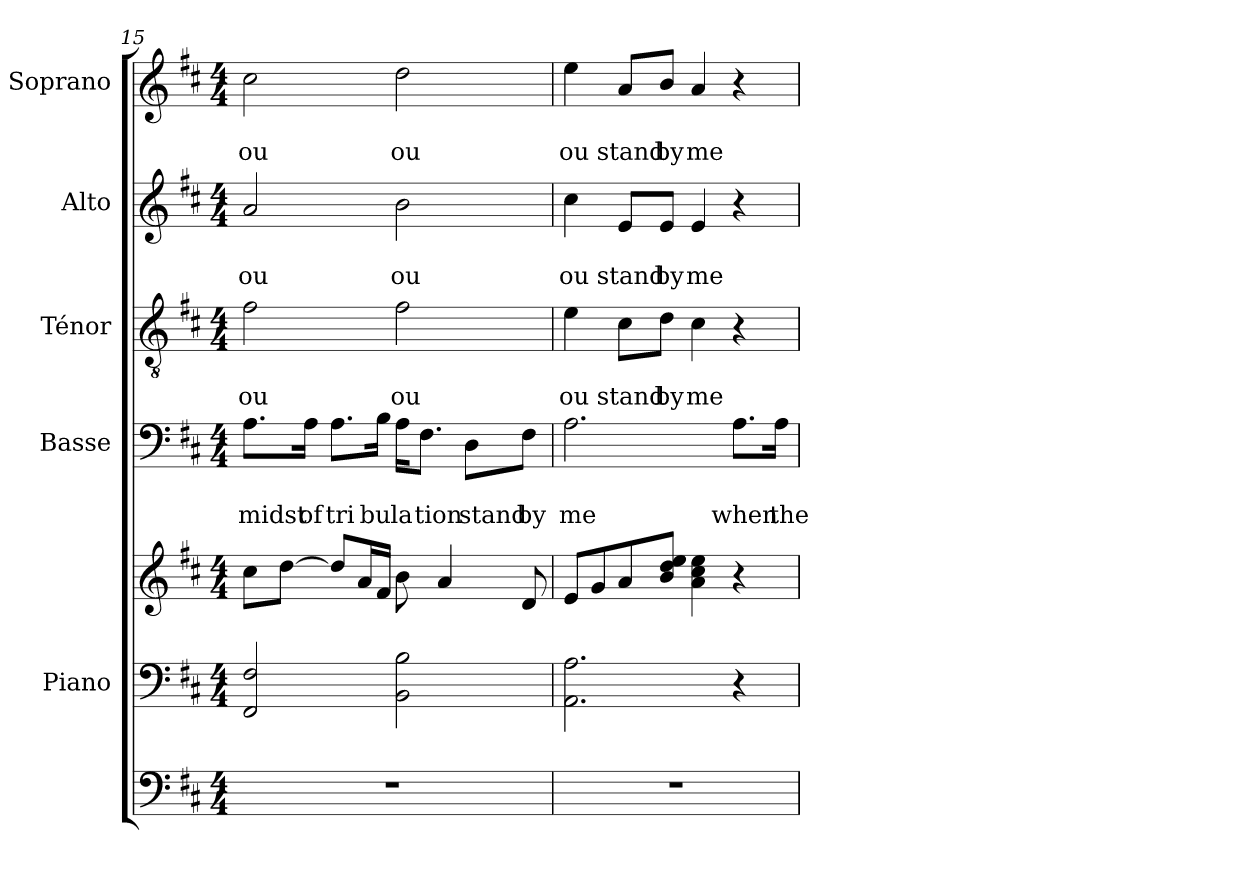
**kern	**kern	**kern	**kern	**text	**text	**kern	**text	**text	**kern	**text	**text	**kern	**text	**text
*part6	*part5	*part5	*part4	*part4	*part4	*part3	*part3	*part3	*part2	*part2	*part2	*part1	*part1	*part1
*staff7	*staff6	*staff5	*staff4	*staff4	*staff4	*staff3	*staff3	*staff3	*staff2	*staff2	*staff2	*staff1	*staff1	*staff1
*	*I"Piano	*	*I"Basse	*	*	*I"Ténor	*	*	*I"Alto	*	*	*I"Soprano	*	*
*	*I'Pno	*	*I'Ba.	*	*	*I'T	*	*	*I'A	*	*	*I'S	*	*
*clefF4	*clefF4	*clefG2	*clefF4	*	*	*clefGv2	*	*	*clefG2	*	*	*clefG2	*	*
*k[f#c#]	*k[f#c#]	*k[f#c#]	*k[f#c#]	*	*	*k[f#c#]	*	*	*k[f#c#]	*	*	*k[f#c#]	*	*
*D:	*D:	*D:	*D:	*	*	*D:	*	*	*D:	*	*	*D:	*	*
*M4/4	*M4/4	*M4/4	*M4/4	*	*	*M4/4	*	*	*M4/4	*	*	*M4/4	*	*
=15	=15	=15	=15	=15	=15	=15	=15	=15	=15	=15	=15	=15	=15	=15
!	!	!	!	!	!LO:LY:b	!	!	!	!	!	!	!	!	!
!	!	!	!	!	!	!	!	!LO:LY:b	!	!	!	!	!	!
!	!	!	!	!	!	!	!	!	!	!	!LO:LY:b	!	!	!
!	!	!	!	!	!	!	!	!	!	!	!	!	!	!LO:LY:b
1r	2FF#/ 2F#/	8cc#\L	8.A\L	.	midst	2f#\	.	ou	2a/	.	ou	2cc#\	.	ou
.	.	[8dd\J	.	.	.	.	.	.	.	.	.	.	.	.
!	!	!	!	!	!LO:LY:b	!	!	!	!	!	!	!	!	!
.	.	.	16A\Jk	.	of	.	.	.	.	.	.	.	.	.
!	!	!	!	!	!LO:LY:b	!	!	!	!	!	!	!	!	!
.	.	8dd/L]	8.A\L	.	tri	.	.	.	.	.	.	.	.	.
.	.	16a/L	.	.	.	.	.	.	.	.	.	.	.	.
!	!	!	!	!	!LO:LY:b	!	!	!	!	!	!	!	!	!
.	.	16f#/JJ	16B\Jk	.	bu	.	.	.	.	.	.	.	.	.
!	!	!	!	!	!LO:LY:b	!	!	!	!	!	!	!	!	!
!	!	!	!	!	!	!	!	!LO:LY:b	!	!	!	!	!	!
!	!	!	!	!	!	!	!	!	!	!	!LO:LY:b	!	!	!
!	!	!	!	!	!	!	!	!	!	!	!	!	!	!LO:LY:b
.	2BB\ 2B\	8b\	16A\KL	.	la	2f#\	.	ou	2b\	.	ou	2dd\	.	ou
!	!	!	!	!	!LO:LY:b	!	!	!	!	!	!	!	!	!
.	.	.	8.F#\J	.	tion	.	.	.	.	.	.	.	.	.
.	.	4a/	.	.	.	.	.	.	.	.	.	.	.	.
!	!	!	!	!	!LO:LY:b	!	!	!	!	!	!	!	!	!
.	.	.	8D\L	.	stand	.	.	.	.	.	.	.	.	.
!	!	!	!	!	!LO:LY:b	!	!	!	!	!	!	!	!	!
.	.	8d/	8F#\J	.	by	.	.	.	.	.	.	.	.	.
=16	=16	=16	=16	=16	=16	=16	=16	=16	=16	=16	=16	=16	=16	=16
!	!	!	!	!	!LO:LY:b	!	!	!	!	!	!	!	!	!
!	!	!	!	!	!	!	!	!LO:LY:b	!	!	!	!	!	!
!	!	!	!	!	!	!	!	!	!	!	!LO:LY:b	!	!	!
!	!	!	!	!	!	!	!	!	!	!	!	!	!	!LO:LY:b
1r	2.AA\ 2.A\	8e/L	2.A\	.	me	4e\	.	ou	4cc#\	.	ou	4ee\	.	ou
.	.	8g/	.	.	.	.	.	.	.	.	.	.	.	.
!	!	!	!	!	!	!	!	!LO:LY:b	!	!	!	!	!	!
!	!	!	!	!	!	!	!	!	!	!	!LO:LY:b	!	!	!
!	!	!	!	!	!	!	!	!	!	!	!	!	!	!LO:LY:b
.	.	8a/	.	.	.	8c#\L	.	stand	8e/L	.	stand	8a/L	.	stand
!	!	!	!	!	!	!	!	!LO:LY:b	!	!	!	!	!	!
!	!	!	!	!	!	!	!	!	!	!	!LO:LY:b	!	!	!
!	!	!	!	!	!	!	!	!	!	!	!	!	!	!LO:LY:b
.	.	8b/ 8dd/ 8ee/J	.	.	.	8d\J	.	by	8e/J	.	by	8b/J	.	by
!	!	!	!	!	!	!	!	!LO:LY:b	!	!	!	!	!	!
!	!	!	!	!	!	!	!	!	!	!	!LO:LY:b	!	!	!
!	!	!	!	!	!	!	!	!	!	!	!	!	!	!LO:LY:b
.	.	4a\ 4cc#\ 4ee\	.	.	.	4c#\	.	me	4e/	.	me	4a/	.	me
!	!	!	!	!	!LO:LY:b	!	!	!	!	!	!	!	!	!
.	4r	4r	8.A\L	.	when	4r	.	.	4r	.	.	4r	.	.
!	!	!	!	!	!LO:LY:b	!	!	!	!	!	!	!	!	!
.	.	.	16A\Jk	.	the	.	.	.	.	.	.	.	.	.
=	=	=	=	=	=	=	=	=	=	=	=	=	=	=
*-	*-	*-	*-	*-	*-	*-	*-	*-	*-	*-	*-	*-	*-	*-
